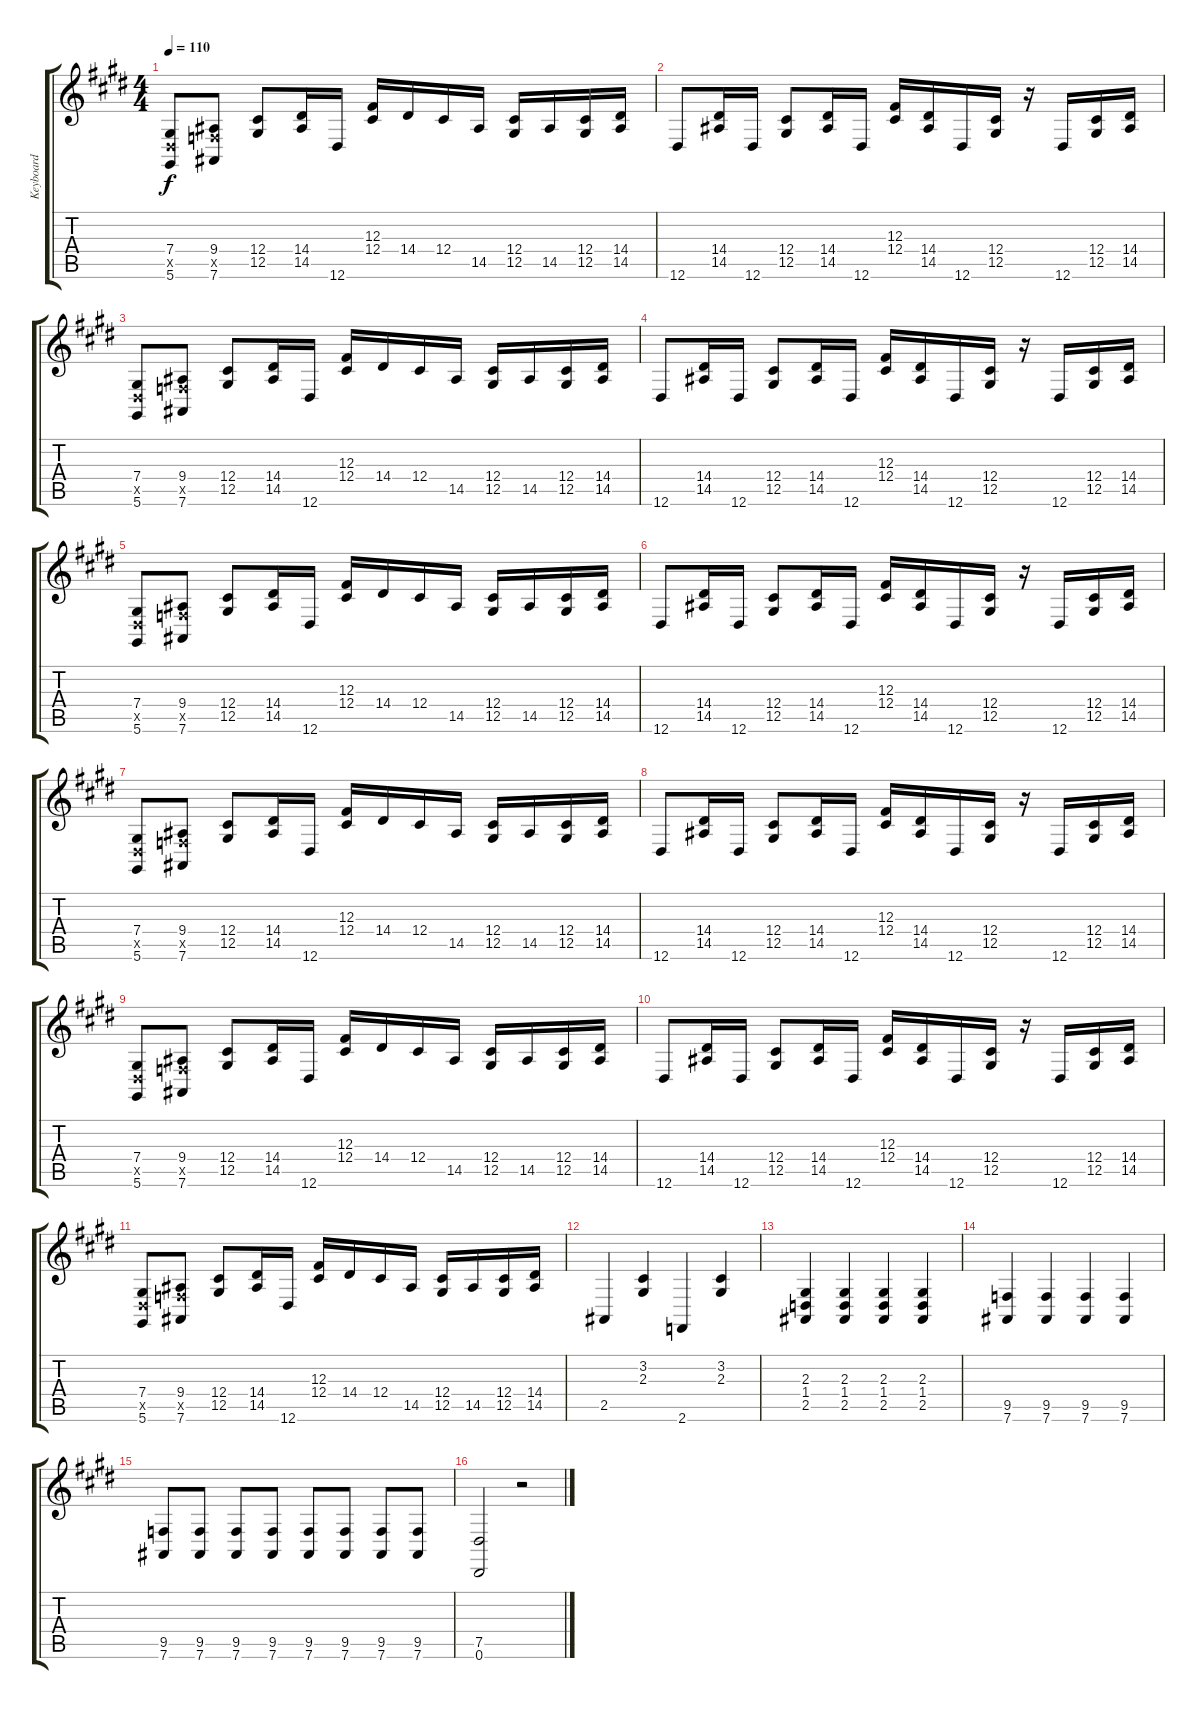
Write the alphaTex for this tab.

\track ("Keyboard" "Keyboard") {instrument drawbarorgan}
\staff {score tabs}
\tuning (Eb4 Bb3 Gb3 Db3 Ab2 Eb2) {hide}
\ts (4 4)
\tempo 110
\clef g2
\ks e
(7.4 7.5{x} 5.6).8{dy f} (9.4 9.5{x} 7.6).8 (12.4 12.5).8 (14.4 14.5).16 12.6.16 (12.3 12.4).16 14.4.16 12.4.16 14.5.16 (12.4 12.5).16 14.5.16 (12.4 12.5).16 (14.4 14.5).16 |
12.6.8 (14.4 14.5).16 12.6.16 (12.4 12.5).8 (14.4 14.5).16 12.6.16 (12.3 12.4).16 (14.4 14.5).16 12.6.16 (12.4 12.5).16 r.16 12.6.16 (12.4 12.5).16 (14.4 14.5).16 |
(7.4 7.5{x} 5.6).8 (9.4 9.5{x} 7.6).8 (12.4 12.5).8 (14.4 14.5).16 12.6.16 (12.3 12.4).16 14.4.16 12.4.16 14.5.16 (12.4 12.5).16 14.5.16 (12.4 12.5).16 (14.4 14.5).16 |
12.6.8 (14.4 14.5).16 12.6.16 (12.4 12.5).8 (14.4 14.5).16 12.6.16 (12.3 12.4).16 (14.4 14.5).16 12.6.16 (12.4 12.5).16 r.16 12.6.16 (12.4 12.5).16 (14.4 14.5).16 |
(7.4 7.5{x} 5.6).8 (9.4 9.5{x} 7.6).8 (12.4 12.5).8 (14.4 14.5).16 12.6.16 (12.3 12.4).16 14.4.16 12.4.16 14.5.16 (12.4 12.5).16 14.5.16 (12.4 12.5).16 (14.4 14.5).16 |
12.6.8 (14.4 14.5).16 12.6.16 (12.4 12.5).8 (14.4 14.5).16 12.6.16 (12.3 12.4).16 (14.4 14.5).16 12.6.16 (12.4 12.5).16 r.16 12.6.16 (12.4 12.5).16 (14.4 14.5).16 |
(7.4 7.5{x} 5.6).8 (9.4 9.5{x} 7.6).8 (12.4 12.5).8 (14.4 14.5).16 12.6.16 (12.3 12.4).16 14.4.16 12.4.16 14.5.16 (12.4 12.5).16 14.5.16 (12.4 12.5).16 (14.4 14.5).16 |
12.6.8 (14.4 14.5).16 12.6.16 (12.4 12.5).8 (14.4 14.5).16 12.6.16 (12.3 12.4).16 (14.4 14.5).16 12.6.16 (12.4 12.5).16 r.16 12.6.16 (12.4 12.5).16 (14.4 14.5).16 |
(7.4 7.5{x} 5.6).8 (9.4 9.5{x} 7.6).8 (12.4 12.5).8 (14.4 14.5).16 12.6.16 (12.3 12.4).16 14.4.16 12.4.16 14.5.16 (12.4 12.5).16 14.5.16 (12.4 12.5).16 (14.4 14.5).16 |
12.6.8 (14.4 14.5).16 12.6.16 (12.4 12.5).8 (14.4 14.5).16 12.6.16 (12.3 12.4).16 (14.4 14.5).16 12.6.16 (12.4 12.5).16 r.16 12.6.16 (12.4 12.5).16 (14.4 14.5).16 |
(7.4 7.5{x} 5.6).8 (9.4 9.5{x} 7.6).8 (12.4 12.5).8 (14.4 14.5).16 12.6.16 (12.3 12.4).16 14.4.16 12.4.16 14.5.16 (12.4 12.5).16 14.5.16 (12.4 12.5).16 (14.4 14.5).16 |
2.5.4 (3.2 2.3).4 2.6.4 (3.2 2.3).4 |
(2.3 1.4 2.5).4 (2.3 1.4 2.5).4 (2.3 1.4 2.5).4 (2.3 1.4 2.5).4 |
(9.5 7.6).4 (9.5 7.6).4 (9.5 7.6).4 (9.5 7.6).4 |
(9.5 7.6).8 (9.5 7.6).8 (9.5 7.6).8 (9.5 7.6).8 (9.5 7.6).8 (9.5 7.6).8 (9.5 7.6).8 (9.5 7.6).8 |
(7.5 0.6).2 r.2
